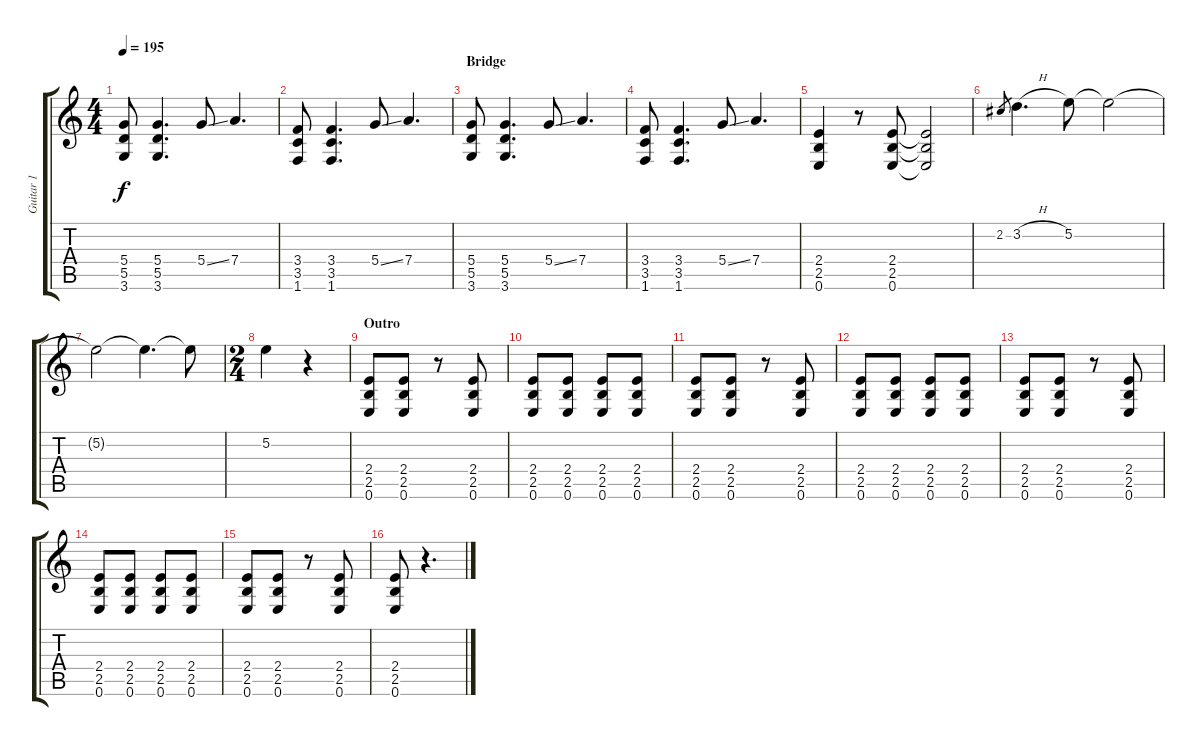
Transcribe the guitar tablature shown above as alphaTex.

\track ("Guitar 1" "Guitar 1") {instrument distortionguitar}
\staff {score tabs}
\tuning (E4 B3 G3 D3 A2 E2) {hide}
\ts (4 4)
\tempo 195
\clef g2
\ks c
(5.4 5.5 3.6).8{dy f} (5.4 5.5 3.6).4{d} 5.4{ss}.8 7.4.4{d} |
(3.4 3.5 1.6).8 (3.4 3.5 1.6).4{d} 5.4{ss}.8 7.4.4{d} |
\section ("" "Bridge")
(5.4 5.5 3.6).8 (5.4 5.5 3.6).4{d} 5.4{ss}.8 7.4.4{d} |
(3.4 3.5 1.6).8 (3.4 3.5 1.6).4{d} 5.4{ss}.8 7.4.4{d} |
(2.4 2.5 0.6).4 r.8 (2.4 2.5 0.6).8 (2.4{t} 2.5{t} 0.6{t}).2 |
2.2.8{gr} 3.2{h}.4{d} 5.2.8 5.2{t}.2 |
5.2{t}.2 5.2{t}.4{d} 5.2{t}.8 |
\ts (2 4)
5.2.4 r.4 |
\section ("" "Outro")
(2.4 2.5 0.6).8 (2.4 2.5 0.6).8 r.8 (2.4 2.5 0.6).8 |
(2.4 2.5 0.6).8 (2.4 2.5 0.6).8 (2.4 2.5 0.6).8 (2.4 2.5 0.6).8 |
(2.4 2.5 0.6).8 (2.4 2.5 0.6).8 r.8 (2.4 2.5 0.6).8 |
(2.4 2.5 0.6).8 (2.4 2.5 0.6).8 (2.4 2.5 0.6).8 (2.4 2.5 0.6).8 |
(2.4 2.5 0.6).8 (2.4 2.5 0.6).8 r.8 (2.4 2.5 0.6).8 |
(2.4 2.5 0.6).8 (2.4 2.5 0.6).8 (2.4 2.5 0.6).8 (2.4 2.5 0.6).8 |
(2.4 2.5 0.6).8 (2.4 2.5 0.6).8 r.8 (2.4 2.5 0.6).8 |
(2.4 2.5 0.6).8 r.4{d}
